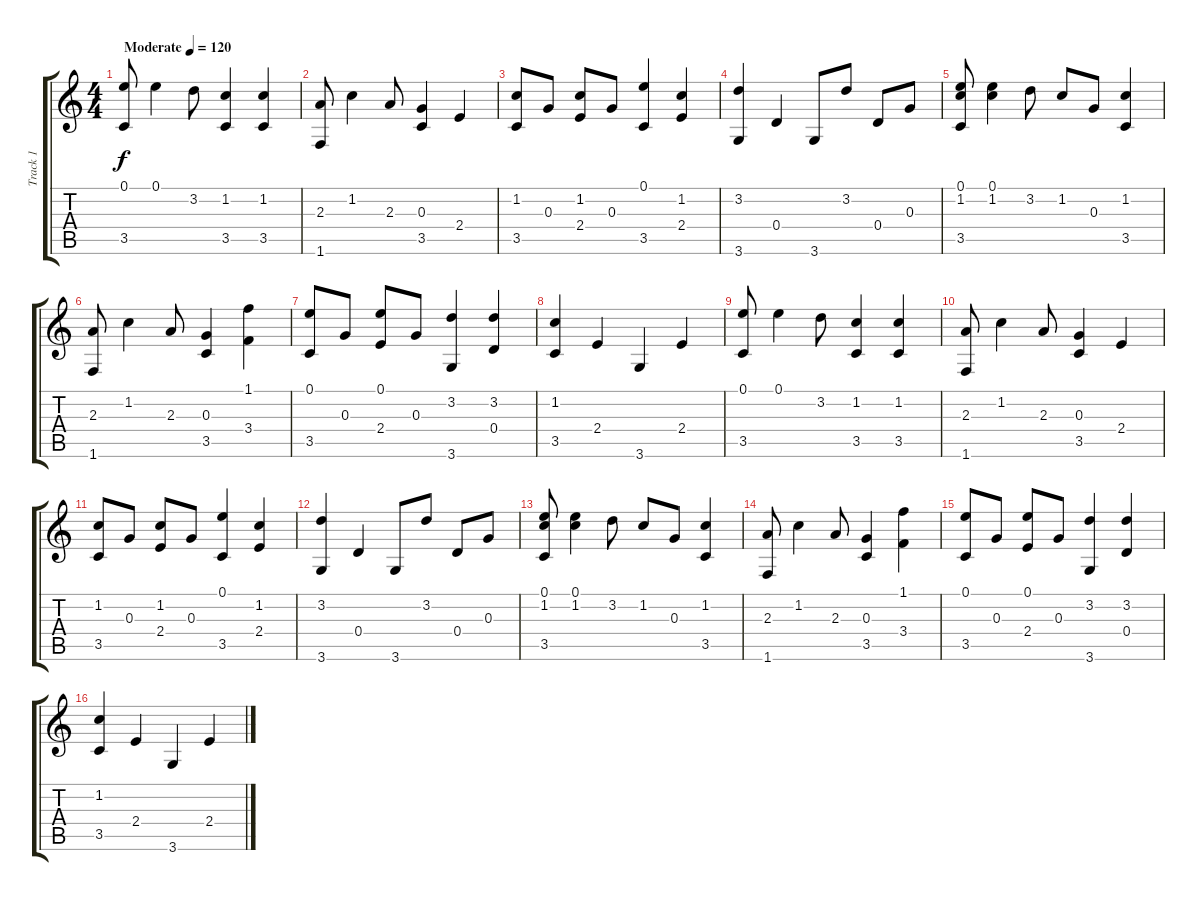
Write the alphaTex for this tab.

\track ("Track 1" "Track 1") {instrument acousticguitarsteel}
\staff {score tabs}
\tuning (E4 B3 G3 D3 A2 E2) {hide}
\ts (4 4)
\tempo (120 "Moderate")
\clef g2
\ks c
(0.1 3.5).8{dy f instrument acousticguitarsteel} 0.1.4 3.2.8 (1.2 3.5).4 (1.2 3.5).4 |
(2.3 1.6).8 1.2.4 2.3.8 (0.3 3.5).4 2.4.4 |
(1.2 3.5).8 0.3.8 (1.2 2.4).8 0.3.8 (0.1 3.5).4 (1.2 2.4).4 |
(3.2 3.6).4 0.4.4 3.6.8 3.2.8 0.4.8 0.3.8 |
(0.1 1.2 3.5).8 (0.1 1.2).4 3.2.8 1.2.8 0.3.8 (1.2 3.5).4 |
(2.3 1.6).8 1.2.4 2.3.8 (0.3 3.5).4 (1.1 3.4).4 |
(0.1 3.5).8 0.3.8 (0.1 2.4).8 0.3.8 (3.2 3.6).4 (3.2 0.4).4 |
(1.2 3.5).4 2.4.4 3.6.4 2.4.4 |
(0.1 3.5).8 0.1.4 3.2.8 (1.2 3.5).4 (1.2 3.5).4 |
(2.3 1.6).8 1.2.4 2.3.8 (0.3 3.5).4 2.4.4 |
(1.2 3.5).8 0.3.8 (1.2 2.4).8 0.3.8 (0.1 3.5).4 (1.2 2.4).4 |
(3.2 3.6).4 0.4.4 3.6.8 3.2.8 0.4.8 0.3.8 |
(0.1 1.2 3.5).8 (0.1 1.2).4 3.2.8 1.2.8 0.3.8 (1.2 3.5).4 |
(2.3 1.6).8 1.2.4 2.3.8 (0.3 3.5).4 (1.1 3.4).4 |
(0.1 3.5).8 0.3.8 (0.1 2.4).8 0.3.8 (3.2 3.6).4 (3.2 0.4).4 |
(1.2 3.5).4 2.4.4 3.6.4 2.4.4
